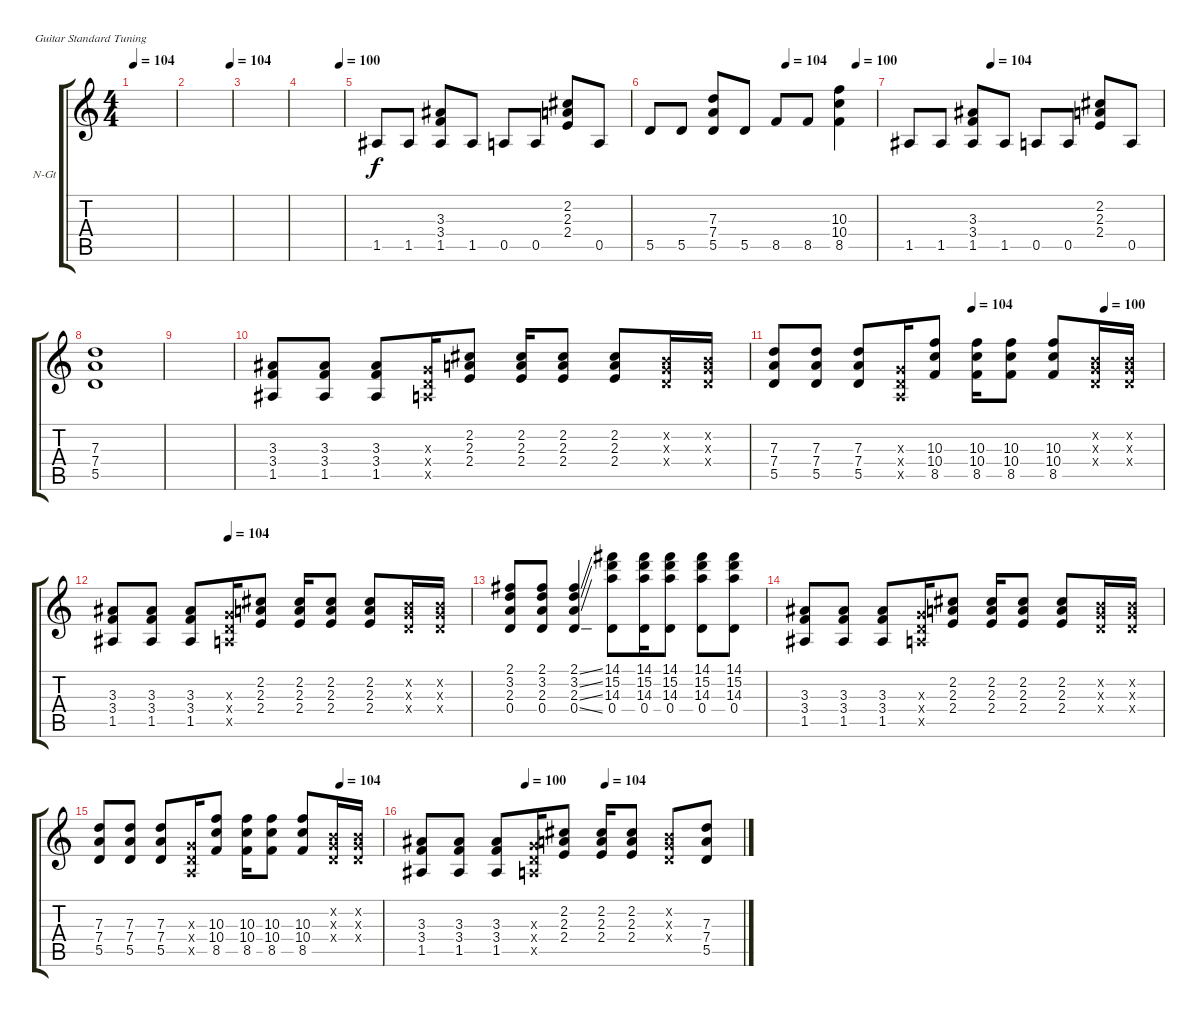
\bracketExtendMode groupsimilarinstruments
\firstSystemTrackNameOrientation horizontal
\otherSystemsTrackNameOrientation horizontal
\track ("Аня" "N-Gt") {instrument acousticguitarnylon}
\staff {score tabs}
\tuning (E4 B3 G3 D3 A2 E2)
\ts (4 4)
\tempo 104
\clef g2
\ks c
|
\tempo (104 0.975232)
|
|
\tempo (100 0.913313)
|
1.5.8 1.5.8 (1.5 3.4 3.3).8 1.5.8 0.5.8 0.5.8 (2.4 2.3 2.2).8 0.5.8 |
\tempo (104 0.603715)
\tempo (100 0.913313)
5.5.8 5.5.8 (5.5 7.4 7.3).8 5.5.8 8.5.8 8.5.8 (8.5 10.4 10.3).4 |
\tempo (104 0.325077)
1.5.8 1.5.8 (1.5 3.4 3.3).8 1.5.8 0.5.8 0.5.8 (2.4 2.3 2.2).8 0.5.8 |
(5.5 7.4 7.3).1 |
|
(1.5 3.4 3.3).8 (1.5 3.4 3.3).8 (1.5 3.4 3.3).8 (0.3{x} 0.4{x} 0.5{x}).16 (2.2 2.3 2.4).8 (2.2 2.3 2.4).16 (2.2 2.3 2.4).8 (2.2 2.3 2.4).8 (0.3{x} 0.4{x} 0.2{x}).16 (0.3{x} 0.4{x} 0.2{x}).16 |
\tempo (104 0.510836)
\tempo (100 0.851393)
(5.5 7.4 7.3).8 (5.5 7.4 7.3).8 (5.5 7.4 7.3).8 (0.3{x} 0.4{x} 0.5{x}).16 (10.3 10.4 8.5).8 (10.3 10.4 8.5).16 (10.3 10.4 8.5).8 (10.3 10.4 8.5).8 (0.3{x} 0.4{x} 0.2{x}).16 (0.3{x} 0.4{x} 0.2{x}).16 |
\tempo (104 0.325077)
(1.5 3.4 3.3).8 (1.5 3.4 3.3).8 (1.5 3.4 3.3).8 (0.3{x} 0.4{x} 0.5{x}).16 (2.2 2.3 2.4).8 (2.2 2.3 2.4).16 (2.2 2.3 2.4).8 (2.2 2.3 2.4).8 (0.3{x} 0.4{x} 0.2{x}).16 (0.3{x} 0.4{x} 0.2{x}).16 |
(0.4 2.3 3.2 2.1).8 (0.4 2.3 3.2 2.1).8 (0.4{ss} 2.3{ss} 3.2{ss} 2.1{ss}).4 (0.4 14.3 15.2 14.1).8 (0.4 14.3 15.2 14.1).16 (0.4 14.3 15.2 14.1).8 (0.4 14.3 15.2 14.1).8 (0.4 14.3 15.2 14.1).8 |
(1.5 3.4 3.3).8 (1.5 3.4 3.3).8 (1.5 3.4 3.3).8 (0.3{x} 0.4{x} 0.5{x}).16 (2.2 2.3 2.4).8 (2.2 2.3 2.4).16 (2.2 2.3 2.4).8 (2.2 2.3 2.4).8 (0.3{x} 0.4{x} 0.2{x}).16 (0.3{x} 0.4{x} 0.2{x}).16 |
\tempo (104 0.851393)
(5.5 7.4 7.3).8 (5.5 7.4 7.3).8 (5.5 7.4 7.3).8 (0.3{x} 0.4{x} 0.5{x}).16 (10.3 10.4 8.5).8 (10.3 10.4 8.5).16 (10.3 10.4 8.5).8 (10.3 10.4 8.5).8 (0.3{x} 0.4{x} 0.2{x}).16 (0.3{x} 0.4{x} 0.2{x}).16 |
\tempo (100 0.325077)
\tempo (104 0.572755)
(1.5 3.4 3.3).8 (1.5 3.4 3.3).8 (1.5 3.4 3.3).8 (0.3{x} 0.4{x} 0.5{x}).16 (2.2 2.3 2.4).8 (2.2 2.3 2.4).16 (2.2 2.3 2.4).8 (0.3{x} 0.4{x} 0.2{x}).8 (5.5 7.4 7.3).8
